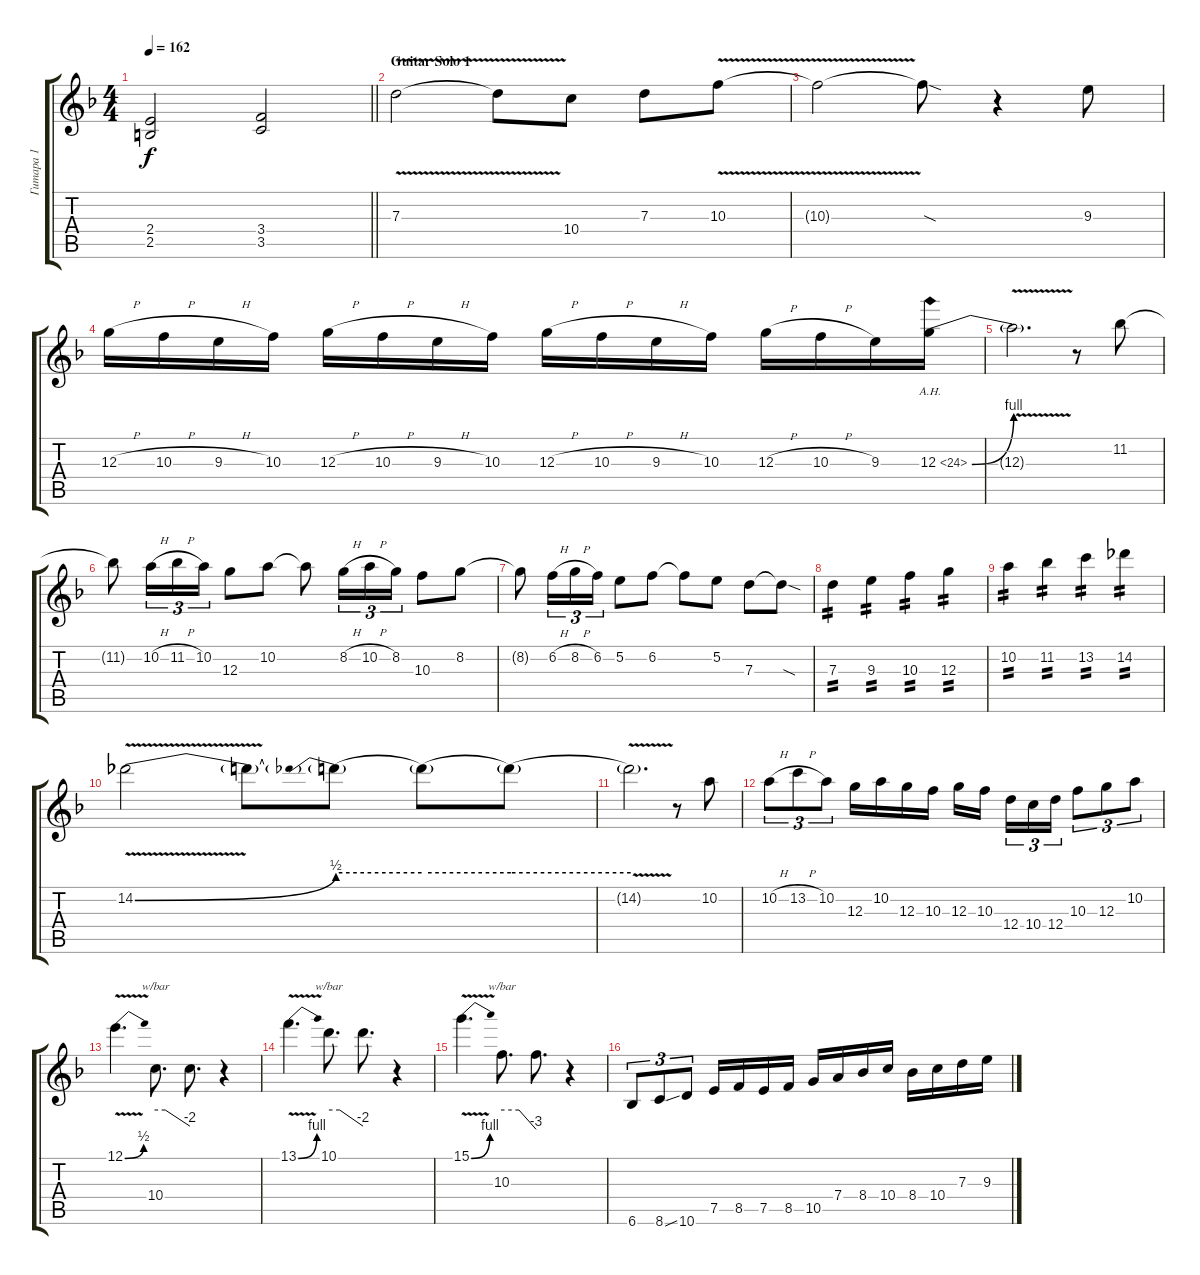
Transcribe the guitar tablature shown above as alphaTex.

\track ("Гитара 1" "Гитара 1") {instrument distortionguitar}
\staff {score tabs}
\tuning (E4 B3 G3 D3 A2 E2) {hide}
\ts (4 4)
\tempo 162
\clef g2
\barLineRight lightlight
\ks dminor
(2.4{t} 2.5{t}).2{dy f} (3.4 3.5).2 |
\section ("" "Guitar Solo 1")
7.3{v}.2 7.3{t}.8 10.4.8 7.3.8 10.3{v}.8 |
10.3{t}.2 10.3{sod t}.8 r.4 9.3.8 |
12.3{h}.16 10.3{h}.16 9.3{h}.16 10.3.16 12.3{h}.16 10.3{h}.16 9.3{h}.16 10.3.16 12.3{h}.16 10.3{h}.16 9.3{h}.16 10.3.16 12.3{h}.16 10.3{h}.16 9.3.16 12.3{be (bend 0 0 60 4) ah 12}.16 |
12.3{v t}.2{d} r.8 11.2.8 |
11.2{t}.8 10.2{h}.16{tu (3 2)} 11.2{h}.16{tu (3 2)} 10.2.16{tu (3 2)} 12.3.8 10.2.8 10.2{t}.8 8.2{h}.16{tu (3 2)} 10.2{h}.16{tu (3 2)} 8.2.16{tu (3 2)} 10.3.8 8.2.8 |
8.2{t}.8 6.2{h}.16{tu (3 2)} 8.2{h}.16{tu (3 2)} 6.2.16{tu (3 2)} 5.2.8 6.2.8 6.2{t}.8 5.2.8 7.3.8 7.3{sod t}.8 |
7.3.4{tp 2} 9.3.4{tp 2} 10.3.4{tp 2} 12.3.4{tp 2} |
10.2.4{tp 2} 11.2.4{tp 2} 13.2.4{tp 2} 14.2.4{tp 2} |
14.2{be (bend 0 0 60 2) v}.2 14.2{t}.8 14.2{be (prebend 0 2 60 2) t}.8 14.2{be (hold 0 2 60 2) t}.8 14.2{be (hold 0 2 60 2) t}.8 |
14.2{v t}.2{d} r.8 10.2.8 |
10.2{h}.8{tu (3 2)} 13.2{h}.8{tu (3 2)} 10.2.8{tu (3 2)} 12.3.16 10.2.16 12.3.16 10.3.16 12.3.16 10.3.16{beam splitsecondary} 12.4.16{tu (3 2)} 10.4.16{tu (3 2)} 12.4.16{tu (3 2)} 10.3.8{tu (3 2)} 12.3.8{tu (3 2)} 10.2.8{tu (3 2)} |
12.1{be (bend 0 0 60 2) v}.4{d} 10.4.8{d tbe (custom default 0 0 17 0 60 -8)} 10.4{t}.8{d} r.4 |
13.1{be (bend 0 0 60 4) v}.4{d} 10.1.8{d tbe (custom default 0 0 19 0 60 -8)} 10.1{t}.8{d} r.4 |
15.1{be (bend 0 0 60 4) v}.4{d} 10.3.8{d tbe (custom default 0 0 30 0 60 -12)} 10.3{t}.8{d} r.4 |
6.6.8{tu (3 2)} 8.6{ss}.8{tu (3 2)} 10.6.8{tu (3 2)} 7.5.16 8.5.16 7.5.16 8.5.16 10.5.16 7.4.16 8.4.16 10.4.16 8.4.16 10.4.16 7.3.16 9.3.16
